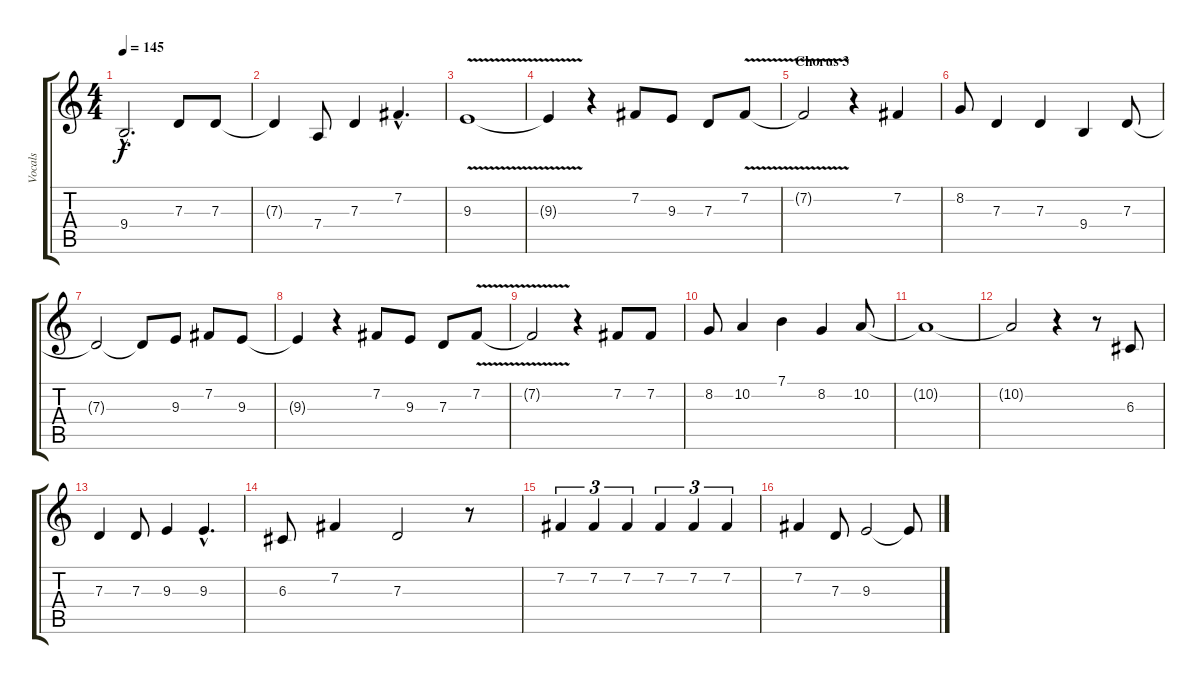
\track ("Vocals" "Vocals") {instrument lead2sawtooth}
\staff {score tabs}
\tuning (E4 B3 G3 D3 A2 E2) {hide}
\ts (4 4)
\tempo 145
\clef g2
\ks c
9.4{hac}.2{d dy f} 7.3.8 7.3.8 |
7.3{t}.4 7.4.8 7.3.4 7.2{hac}.4{d} |
9.3{v}.1 |
9.3{t}.4 r.4 7.2.8 9.3.8 7.3.8 7.2{v}.8 |
\section ("" "Chorus 3")
7.2{t}.2 r.4 7.2.4 |
8.2.8 7.3.4 7.3.4 9.4.4 7.3.8 |
7.3{t}.2 7.3{t}.8 9.3.8 7.2.8 9.3.8 |
9.3{t}.4 r.4 7.2.8 9.3.8 7.3.8 7.2{v}.8 |
7.2{t}.2 r.4 7.2.8 7.2.8 |
8.2.8 10.2.4 7.1.4 8.2.4 10.2.8 |
10.2{t}.1 |
10.2{t}.2 r.4 r.8 6.3.8 |
7.3.4 7.3.8 9.3.4 9.3{hac}.4{d} |
6.3.8 7.2.4 7.3.2 r.8 |
7.2.4{tu (3 2)} 7.2.4{tu (3 2)} 7.2.4{tu (3 2)} 7.2.4{tu (3 2)} 7.2.4{tu (3 2)} 7.2.4{tu (3 2)} |
7.2.4 7.3.8 9.3.2 9.3{t}.8
